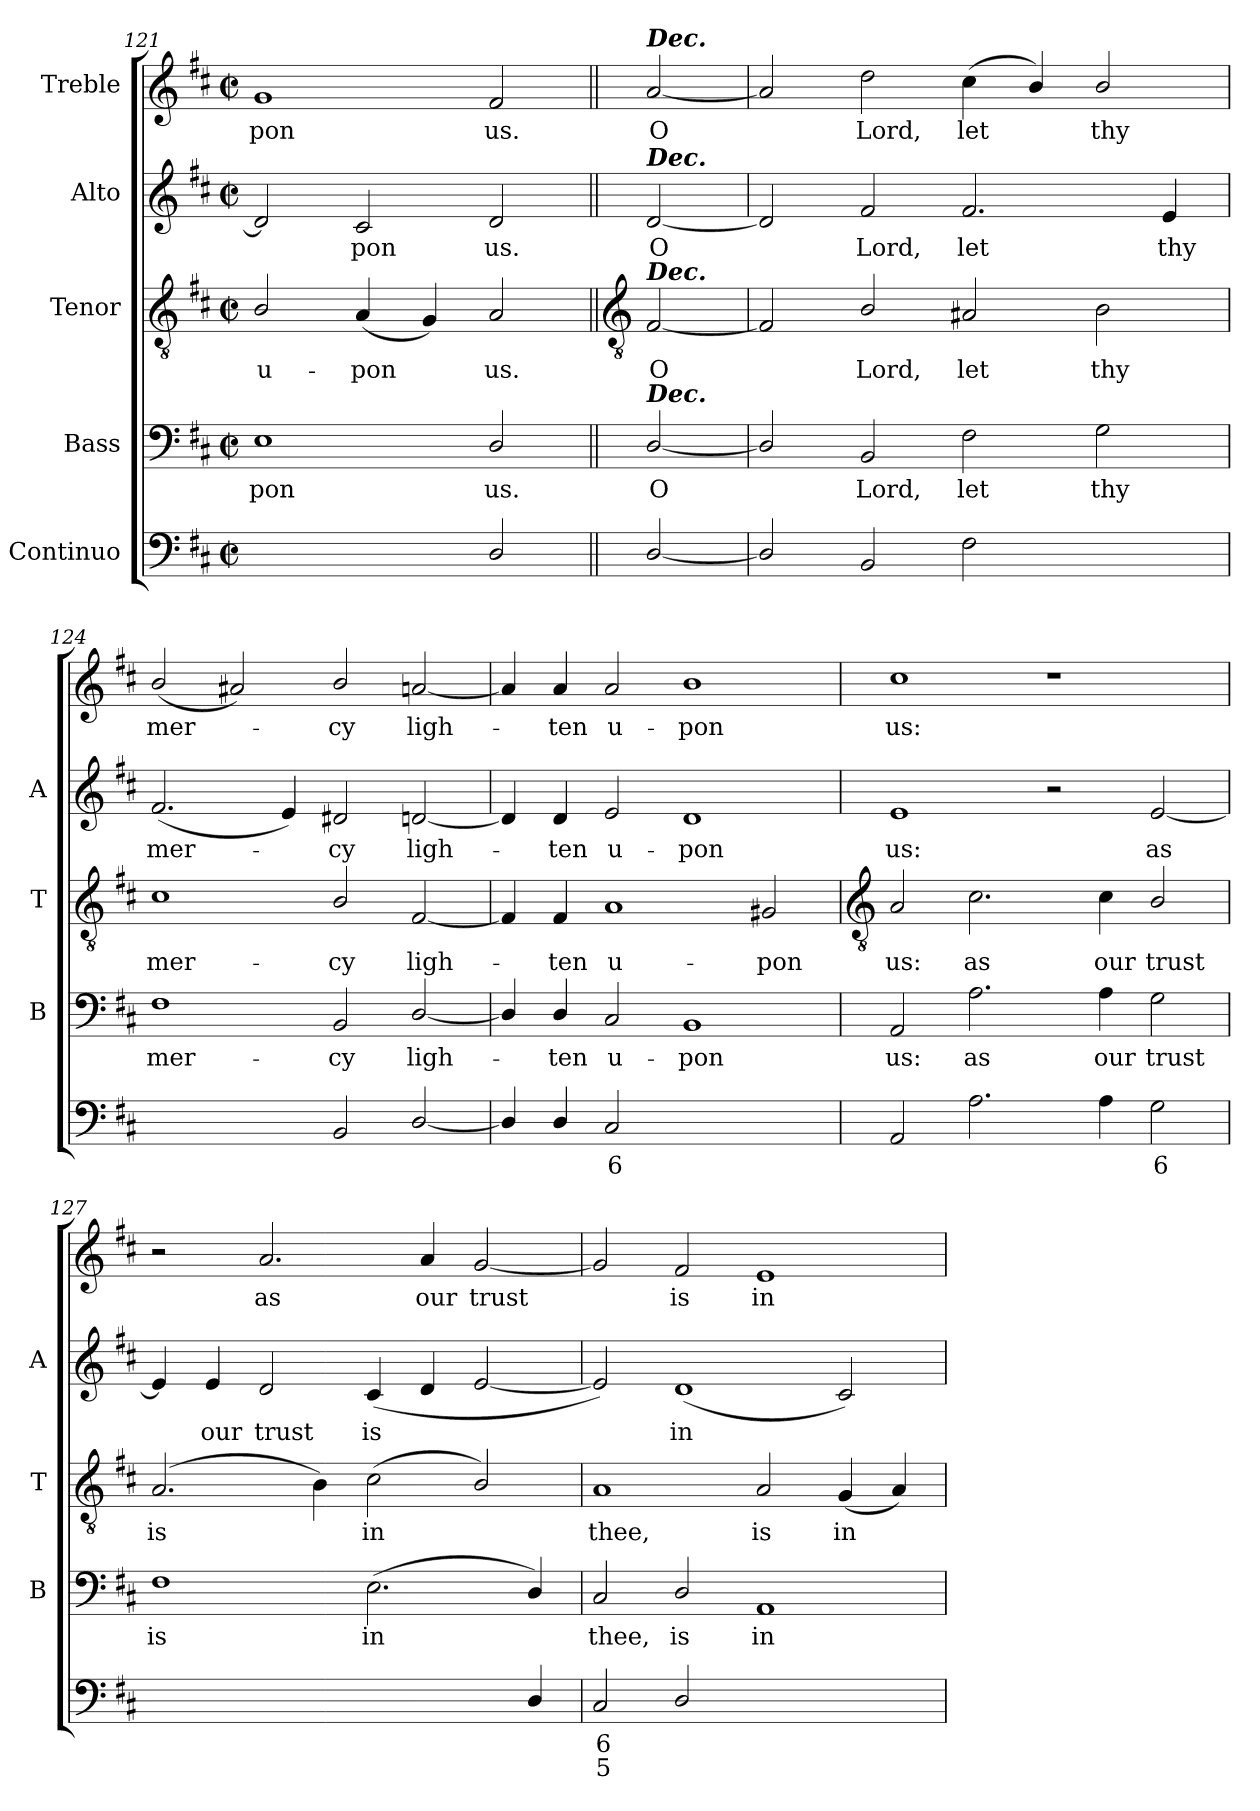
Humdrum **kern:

**kern	**text	**text	**kern	**text	**kern	**text	**kern	**text	**kern	**text
*part5	*part5	*part5	*part4	*part4	*part3	*part3	*part2	*part2	*part1	*part1
*staff5	*staff5	*staff5	*staff4	*staff4	*staff3	*staff3	*staff2	*staff2	*staff1	*staff1
*I"Continuo	*	*	*I"Bass	*	*I"Tenor	*	*I"Alto	*	*I"Treble	*
*	*	*	*I'B	*	*I'T	*	*I'A	*	*	*
*clefF4	*	*	*clefF4	*	*clefGv2	*	*clefG2	*	*clefG2	*
*k[f#c#]	*	*	*k[f#c#]	*	*k[f#c#]	*	*k[f#c#]	*	*k[f#c#]	*
*D:	*	*	*D:	*	*D:	*	*D:	*	*D:	*
*M4/2	*	*	*M4/2	*	*M4/2	*	*M4/2	*	*M4/2	*
*met(c|)	*	*	*met(c|)	*	*met(c|)	*	*met(c|)	*	*met(c|)	*
=121	=121	=121	=121	=121	=121	=121	=121	=121	=121	=121
!	!LO:LY:b	!	!	!LO:LY:b	!	!LO:LY:b	!	!	!	!LO:LY:b
[2Eyy	7	.	1E	-pon	2B/	u-	2d]	.	1g	-pon
!	!LO:LY:b	!	!	!	!	!LO:LY:b	!	!LO:LY:b	!	!
2Eyy]	6	.	.	.	(<4A	-pon	2c#	pon	.	.
.	.	.	.	.	4G)	.	.	.	.	.
!	!	!	!	!LO:LY:b	!	!LO:LY:b	!	!LO:LY:b	!	!LO:LY:b
2D/	.	.	2D/	us.	2A	us.	2d	us.	2f#	us.
!!LO:LB:g=z
=122||	=122||	=122||	=122||	=122||	=122||	=122||	=122||	=122||	=122||	=122||
*	*	*	*	*	*clefGv2	*	*	*	*	*
!	!	!	!	!	!	!	!	!	!LO:TX:a:Bi:t=Dec.	!
!	!	!	!	!	!	!	!LO:TX:a:Bi:t=Dec.	!	!	!
!	!	!	!	!	!LO:TX:a:Bi:t=Dec.	!	!	!	!	!
!	!	!	!LO:TX:a:Bi:t=Dec.	!	!	!	!	!	!	!
!	!	!	!	!LO:LY:b	!	!LO:LY:b	!	!LO:LY:b	!	!LO:LY:b
[2D/	.	.	[2D/	O	[2F#	O	[2d	O	[2a	O
=123	=123	=123	=123	=123	=123	=123	=123	=123	=123	=123
2D/]	.	.	2D/]	.	2F#]	.	2d]	.	2a]	.
!	!	!	!	!LO:LY:b	!	!LO:LY:b	!	!LO:LY:b	!	!LO:LY:b
2BB	.	.	2BB	Lord,	2B/	Lord,	2f#	Lord,	2dd	Lord,
!	!	!	!	!LO:LY:b	!	!LO:LY:b	!	!LO:LY:b	!	!LO:LY:b
2F#	.	.	2F#	let	2A#X	let	2.f#	let	(<4cc#	let
.	.	.	.	.	.	.	.	.	4b/)	.
!	!LO:LY:b	!	!	!LO:LY:b	!	!LO:LY:b	!	!	!	!LO:LY:b
[4Gyy	7	.	2G	thy	2B	thy	.	.	2b/	thy
!	!LO:LY:b	!	!	!	!	!	!	!LO:LY:b	!	!
4Gyy]	6	.	.	.	.	.	4e	thy	.	.
=124	=124	=124	=124	=124	=124	=124	=124	=124	=124	=124
!	!LO:LY:b	!	!	!LO:LY:b	!	!LO:LY:b	!	!LO:LY:b	!	!LO:LY:b
[2F#yy	4	.	1F#	mer-	1c#	mer-	(<2.f#	mer-	(<2b/	mer-
!	!LO:LY:b	!	!	!	!	!	!	!	!	!
2F#yy]	3	.	.	.	.	.	.	.	2a#X)	.
.	.	.	.	.	.	.	4e)	.	.	.
!	!	!	!	!LO:LY:b	!	!LO:LY:b	!	!LO:LY:b	!	!LO:LY:b
2BB	.	.	2BB	-cy	2B/	-cy	2d#X	cy	2b/	cy
!	!	!	!	!LO:LY:b	!	!LO:LY:b	!	!LO:LY:b	!	!LO:LY:b
[2D/	.	.	[2D/	ligh-	[2F#	ligh-	[2dn	ligh-	[2an	ligh-
=125	=125	=125	=125	=125	=125	=125	=125	=125	=125	=125
4D/]	.	.	4D/]	.	4F#]	.	4d]	.	4a]	.
!	!	!	!	!LO:LY:b	!	!LO:LY:b	!	!LO:LY:b	!	!LO:LY:b
4D/	.	.	4D/	ten	4F#	ten	4d	ten	4a	ten
!	!LO:LY:b	!	!	!LO:LY:b	!	!LO:LY:b	!	!LO:LY:b	!	!LO:LY:b
2C#	6	.	2C#	u-	1A	u-	2e	u-	2a	u-
!	!LO:LY:b	!	!	!LO:LY:b	!	!	!	!LO:LY:b	!	!LO:LY:b
[2BByy	7	.	1BB	-pon	.	.	1d	-pon	1b	-pon
!	!LO:LY:b	!	!	!	!	!LO:LY:b	!	!	!	!
2BByy]	6	.	.	.	2G#X	-pon	.	.	.	.
!!LO:LB:g=z
=126	=126	=126	=126	=126	=126	=126	=126	=126	=126	=126
*	*	*	*	*	*clefGv2	*	*	*	*	*
!	!	!	!	!LO:LY:b	!	!LO:LY:b	!	!LO:LY:b	!	!LO:LY:b
2AA	.	.	2AA	us:	2A	us:	1e	us:	1cc#	us:
!	!	!	!	!LO:LY:b	!	!LO:LY:b	!	!	!	!
2.A	.	.	2.A	as	2.c#	as	.	.	.	.
.	.	.	.	.	.	.	2r	.	1r	.
!	!	!	!	!LO:LY:b	!	!LO:LY:b	!	!	!	!
4A	.	.	4A	our	4c#	our	.	.	.	.
!	!LO:LY:b	!	!	!LO:LY:b	!	!LO:LY:b	!	!LO:LY:b	!	!
2G	6	.	2G	trust	2B/	trust	[2e	as	.	.
=127	=127	=127	=127	=127	=127	=127	=127	=127	=127	=127
!	!LO:LY:b	!	!	!LO:LY:b	!	!LO:LY:b	!	!	!	!
[2F#yy	7	.	1F#	is	(<2.A	is	4e]	.	2r	.
!	!	!	!	!	!	!	!	!LO:LY:b	!	!
.	.	.	.	.	.	.	4e	our	.	.
!	!LO:LY:b	!	!	!	!	!	!	!LO:LY:b	!	!LO:LY:b
2F#yy]	6	.	.	.	.	.	2d	trust	2.a	as
.	.	.	.	.	4B)	.	.	.	.	.
!	!LO:LY:b	!LO:LY:b	!	!LO:LY:b	!	!LO:LY:b	!	!LO:LY:b	!	!
[2Eyy	6	4	(<2.E	in	(<2c#	in	(<4c#	is	.	.
!	!	!	!	!	!	!	!	!	!	!LO:LY:b
.	.	.	.	.	.	.	4d	.	4a	our
!	!LO:LY:b	!LO:LY:b	!	!	!	!	!	!	!	!LO:LY:b
4Eyy]	5	3	.	.	2B/)	.	[2e	.	[2g	trust
4D/	.	.	4D/)	.	.	.	.	.	.	.
=128	=128	=128	=128	=128	=128	=128	=128	=128	=128	=128
!	!LO:LY:b	!LO:LY:b	!	!LO:LY:b	!	!LO:LY:b	!	!	!	!
2C#	6	5	2C#	thee,	1A	thee,	2e])	.	2g]	.
!	!	!	!	!LO:LY:b	!	!	!	!LO:LY:b	!	!LO:LY:b
2D/	.	.	2D/	is	.	.	(<1d	in	2f#	is
!	!LO:LY:b	!	!	!LO:LY:b	!	!LO:LY:b	!	!	!	!LO:LY:b
[2AAyy	4	.	1AA	in	2A	is	.	.	1e	in
!	!LO:LY:b	!	!	!	!	!LO:LY:b	!	!	!	!
2AAyy]	3	.	.	.	(<4G	in	2c#)	.	.	.
.	.	.	.	.	4A)	.	.	.	.	.
=	=	=	=	=	=	=	=	=	=	=
*-	*-	*-	*-	*-	*-	*-	*-	*-	*-	*-
